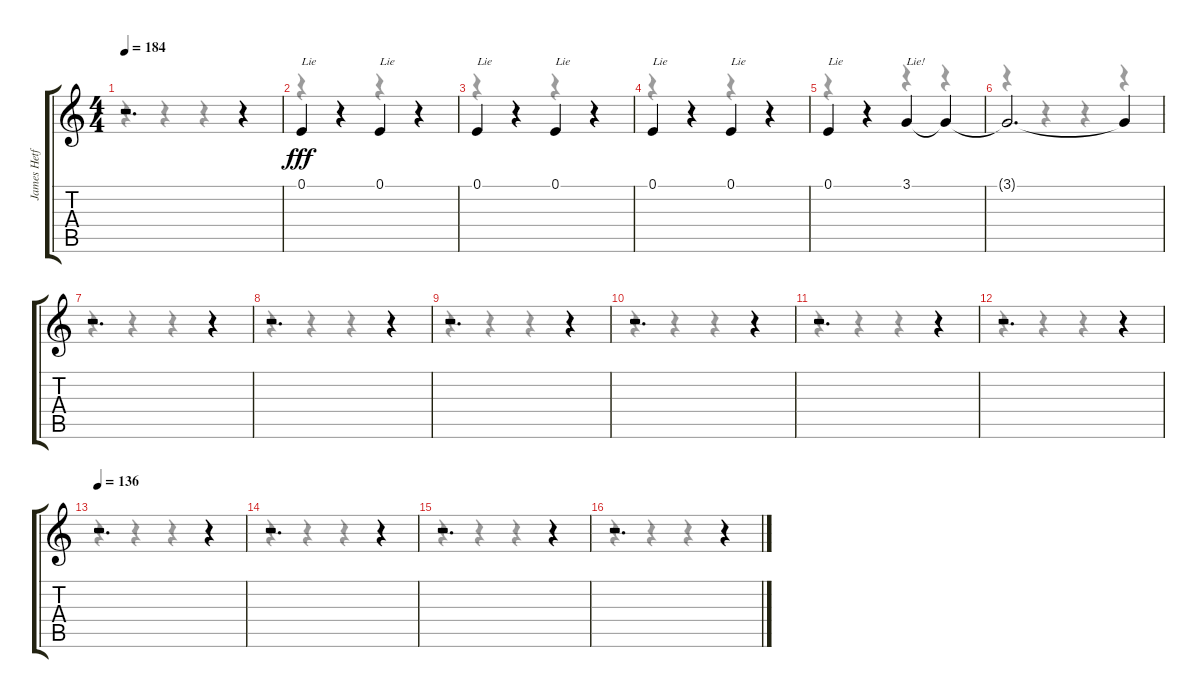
\track ("James Hetfield (Vocals)" "James Hetf") {instrument baritonesax}
\staff {score tabs}
\tuning (E4 B3 G3 D3 A2 E2) {hide}
\voice
\ts (4 4)
\tempo 184
\clef g2
\ks c
r.2{d dy fff} r.4 |
0.1.4{txt "Lie"} r.4 0.1.4{txt "Lie"} r.4 |
0.1.4{txt "Lie"} r.4 0.1.4{txt "Lie"} r.4 |
0.1.4{txt "Lie"} r.4 0.1.4{txt "Lie"} r.4 |
0.1.4{txt "Lie"} r.4 3.1.4{txt "Lie!"} 3.1{t}.4 |
3.1{t}.2{d} 3.1{t}.4 |
r.2{d} r.4 |
r.2{d} r.4 |
r.2{d} r.4 |
r.2{d} r.4 |
r.2{d} r.4 |
r.2{d} r.4 |
\tempo 136
r.2{d} r.4 |
r.2{d} r.4 |
r.2{d} r.4 |
r.2{d} r.4
\voice
\clef g2
\ottava regular
\simile none
\ks c
r.4{dy f} r.4 r.4 r.4 |
r.4 r.4 r.4 r.4 |
r.4 r.4 r.4 r.4 |
r.4 r.4 r.4 r.4 |
r.4 r.4 r.4 r.4 |
r.4 r.4 r.4 r.4 |
r.4 r.4 r.4 r.4 |
r.4 r.4 r.4 r.4 |
r.4 r.4 r.4 r.4 |
r.4 r.4 r.4 r.4 |
r.4 r.4 r.4 r.4 |
r.4 r.4 r.4 r.4 |
r.4 r.4 r.4 r.4 |
r.4 r.4 r.4 r.4 |
r.4 r.4 r.4 r.4 |
r.4 r.4 r.4 r.4
